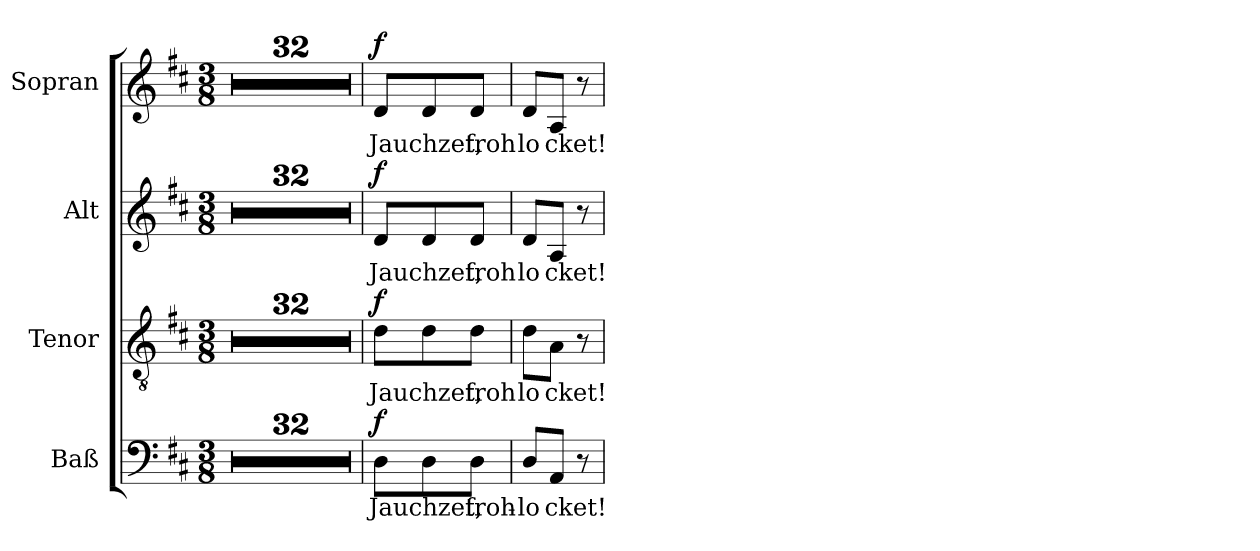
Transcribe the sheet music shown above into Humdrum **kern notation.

**kern	**text	**dynam	**kern	**text	**dynam	**kern	**text	**dynam	**kern	**text	**dynam
*part4	*part4	*part4	*part3	*part3	*part3	*part2	*part2	*part2	*part1	*part1	*part1
*staff4	*staff4	*staff4	*staff3	*staff3	*staff3	*staff2	*staff2	*staff2	*staff1	*staff1	*staff1
*I"Baß	*	*	*I"Tenor	*	*	*I"Alt	*	*	*I"Sopran	*	*
*clefF4	*	*	*clefGv2	*	*	*clefG2	*	*	*clefG2	*	*
*k[f#c#]	*	*	*k[f#c#]	*	*	*k[f#c#]	*	*	*k[f#c#]	*	*
*D:	*	*	*D:	*	*	*D:	*	*	*D:	*	*
*M3/8	*	*	*M3/8	*	*	*M3/8	*	*	*M3/8	*	*
=1	=1	=1	=1	=1	=1	=1	=1	=1	=1	=1	=1
4.ryy	.	.	4.ryy	.	.	4.ryy	.	.	4.ryy	.	.
=2	=2	=2	=2	=2	=2	=2	=2	=2	=2	=2	=2
4.ryy	.	.	4.ryy	.	.	4.ryy	.	.	4.ryy	.	.
=3	=3	=3	=3	=3	=3	=3	=3	=3	=3	=3	=3
4.ryy	.	.	4.ryy	.	.	4.ryy	.	.	4.ryy	.	.
=4	=4	=4	=4	=4	=4	=4	=4	=4	=4	=4	=4
4.ryy	.	.	4.ryy	.	.	4.ryy	.	.	4.ryy	.	.
=5	=5	=5	=5	=5	=5	=5	=5	=5	=5	=5	=5
4.ryy	.	.	4.ryy	.	.	4.ryy	.	.	4.ryy	.	.
=6	=6	=6	=6	=6	=6	=6	=6	=6	=6	=6	=6
4.ryy	.	.	4.ryy	.	.	4.ryy	.	.	4.ryy	.	.
=7	=7	=7	=7	=7	=7	=7	=7	=7	=7	=7	=7
4.ryy	.	.	4.ryy	.	.	4.ryy	.	.	4.ryy	.	.
=8	=8	=8	=8	=8	=8	=8	=8	=8	=8	=8	=8
4.ryy	.	.	4.ryy	.	.	4.ryy	.	.	4.ryy	.	.
=9	=9	=9	=9	=9	=9	=9	=9	=9	=9	=9	=9
4.ryy	.	.	4.ryy	.	.	4.ryy	.	.	4.ryy	.	.
=10	=10	=10	=10	=10	=10	=10	=10	=10	=10	=10	=10
4.ryy	.	.	4.ryy	.	.	4.ryy	.	.	4.ryy	.	.
=11	=11	=11	=11	=11	=11	=11	=11	=11	=11	=11	=11
4.ryy	.	.	4.ryy	.	.	4.ryy	.	.	4.ryy	.	.
=12	=12	=12	=12	=12	=12	=12	=12	=12	=12	=12	=12
4.ryy	.	.	4.ryy	.	.	4.ryy	.	.	4.ryy	.	.
=13	=13	=13	=13	=13	=13	=13	=13	=13	=13	=13	=13
4.ryy	.	.	4.ryy	.	.	4.ryy	.	.	4.ryy	.	.
=14	=14	=14	=14	=14	=14	=14	=14	=14	=14	=14	=14
4.ryy	.	.	4.ryy	.	.	4.ryy	.	.	4.ryy	.	.
=15	=15	=15	=15	=15	=15	=15	=15	=15	=15	=15	=15
4.ryy	.	.	4.ryy	.	.	4.ryy	.	.	4.ryy	.	.
=16	=16	=16	=16	=16	=16	=16	=16	=16	=16	=16	=16
4.ryy	.	.	4.ryy	.	.	4.ryy	.	.	4.ryy	.	.
=17	=17	=17	=17	=17	=17	=17	=17	=17	=17	=17	=17
4.ryy	.	.	4.ryy	.	.	4.ryy	.	.	4.ryy	.	.
=18	=18	=18	=18	=18	=18	=18	=18	=18	=18	=18	=18
4.ryy	.	.	4.ryy	.	.	4.ryy	.	.	4.ryy	.	.
=19	=19	=19	=19	=19	=19	=19	=19	=19	=19	=19	=19
4.ryy	.	.	4.ryy	.	.	4.ryy	.	.	4.ryy	.	.
=20	=20	=20	=20	=20	=20	=20	=20	=20	=20	=20	=20
4.ryy	.	.	4.ryy	.	.	4.ryy	.	.	4.ryy	.	.
=21	=21	=21	=21	=21	=21	=21	=21	=21	=21	=21	=21
4.ryy	.	.	4.ryy	.	.	4.ryy	.	.	4.ryy	.	.
=22	=22	=22	=22	=22	=22	=22	=22	=22	=22	=22	=22
4.ryy	.	.	4.ryy	.	.	4.ryy	.	.	4.ryy	.	.
=23	=23	=23	=23	=23	=23	=23	=23	=23	=23	=23	=23
4.ryy	.	.	4.ryy	.	.	4.ryy	.	.	4.ryy	.	.
=24	=24	=24	=24	=24	=24	=24	=24	=24	=24	=24	=24
4.ryy	.	.	4.ryy	.	.	4.ryy	.	.	4.ryy	.	.
=25	=25	=25	=25	=25	=25	=25	=25	=25	=25	=25	=25
4.ryy	.	.	4.ryy	.	.	4.ryy	.	.	4.ryy	.	.
=26	=26	=26	=26	=26	=26	=26	=26	=26	=26	=26	=26
4.ryy	.	.	4.ryy	.	.	4.ryy	.	.	4.ryy	.	.
=27	=27	=27	=27	=27	=27	=27	=27	=27	=27	=27	=27
4.ryy	.	.	4.ryy	.	.	4.ryy	.	.	4.ryy	.	.
=28	=28	=28	=28	=28	=28	=28	=28	=28	=28	=28	=28
4.ryy	.	.	4.ryy	.	.	4.ryy	.	.	4.ryy	.	.
=29	=29	=29	=29	=29	=29	=29	=29	=29	=29	=29	=29
4.ryy	.	.	4.ryy	.	.	4.ryy	.	.	4.ryy	.	.
=30	=30	=30	=30	=30	=30	=30	=30	=30	=30	=30	=30
4.ryy	.	.	4.ryy	.	.	4.ryy	.	.	4.ryy	.	.
=31	=31	=31	=31	=31	=31	=31	=31	=31	=31	=31	=31
4.ryy	.	.	4.ryy	.	.	4.ryy	.	.	4.ryy	.	.
=32	=32	=32	=32	=32	=32	=32	=32	=32	=32	=32	=32
4.ryy	.	.	4.ryy	.	.	4.ryy	.	.	4.ryy	.	.
=33	=33	=33	=33	=33	=33	=33	=33	=33	=33	=33	=33
!	!LO:LY:b	!LO:DY:a	!	!LO:LY:b	!LO:DY:a	!	!LO:LY:b	!LO:DY:a	!	!LO:LY:b	!LO:DY:a
8D\L	Jauchzet,	f	8d\L	Jauchzet,	f	8d/L	Jauchzet,	f	8d/L	Jauchzet,	f
8D\	.	.	8d\	.	.	8d/	.	.	8d/	.	.
!	!LO:LY:b	!	!	!LO:LY:b	!	!	!LO:LY:b	!	!	!LO:LY:b	!
8D\J	froh-	.	8d\J	froh	.	8d/J	froh	.	8d/J	froh	.
=34	=34	=34	=34	=34	=34	=34	=34	=34	=34	=34	=34
!	!LO:LY:b	!	!	!LO:LY:b	!	!	!LO:LY:b	!	!	!LO:LY:b	!
8D/L	-lo	.	8d\L	lo	.	8d/L	lo	.	8d/L	lo	.
!	!LO:LY:b	!	!	!LO:LY:b	!	!	!LO:LY:b	!	!	!LO:LY:b	!
8AA/J	cket!	.	8A\J	cket!	.	8A/J	cket!	.	8A/J	cket!	.
8r	.	.	8r	.	.	8r	.	.	8r	.	.
=	=	=	=	=	=	=	=	=	=	=	=
*-	*-	*-	*-	*-	*-	*-	*-	*-	*-	*-	*-
